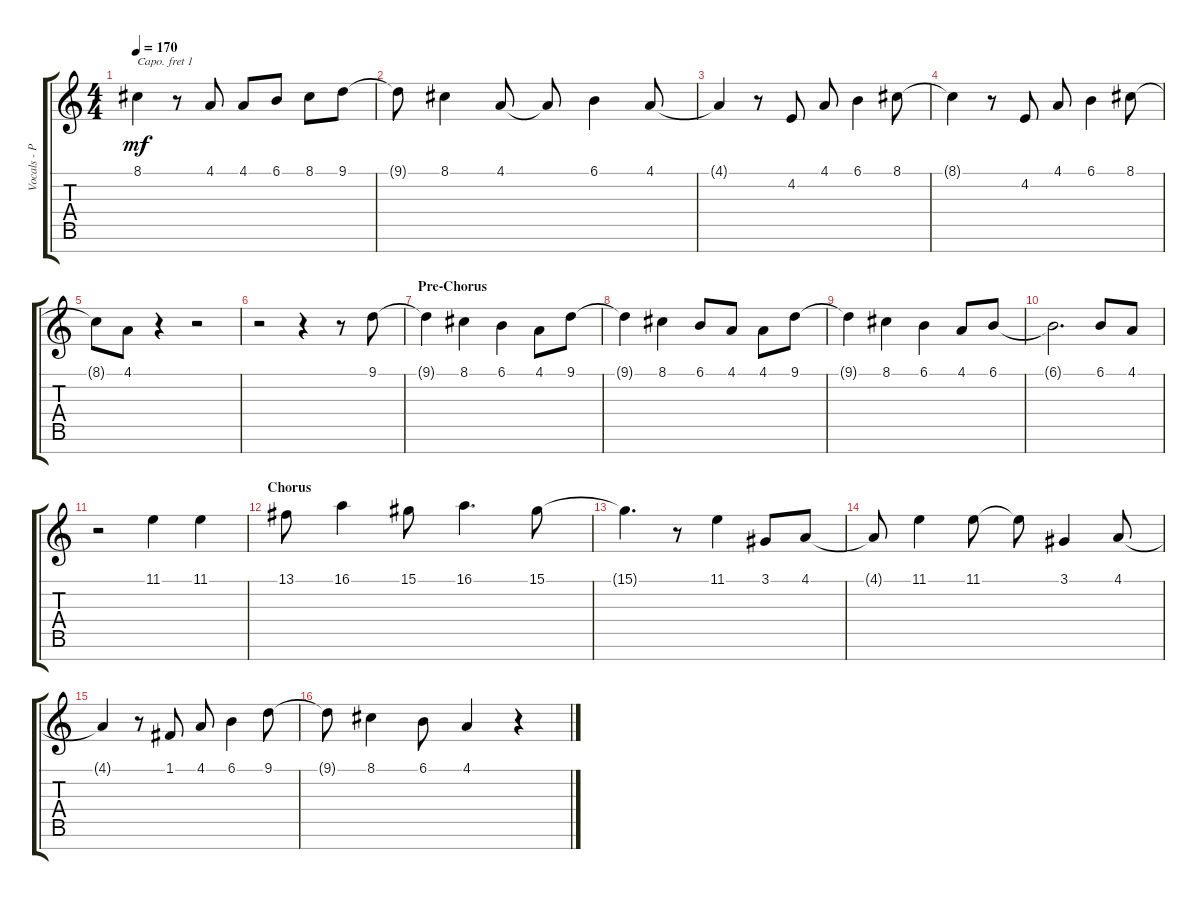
\track ("Vocals - Pierre Bouvier" "Vocals - P") {instrument synthbrass2}
\staff {score tabs}
\capo 1
\tuning (E4 B3 G3 D3 A2 E2 B1) {hide}
\ts (4 4)
\tempo 170
\clef g2
\ks c
8.1{t}.4{dy mf} r.8 4.1.8 4.1.8 6.1.8 8.1.8 9.1.8 |
9.1{t}.8 8.1.4 4.1.8 4.1{t}.8 6.1.4 4.1.8 |
4.1{t}.4 r.8 4.2.8 4.1.8 6.1.4 8.1.8 |
8.1{t}.4 r.8 4.2.8 4.1.8 6.1.4 8.1.8 |
8.1{t}.8 4.1.8 r.4 r.2 |
r.2 r.4 r.8 9.1.8 |
\section ("" "Pre-Chorus")
9.1{t}.4 8.1.4 6.1.4 4.1.8 9.1.8 |
9.1{t}.4 8.1.4 6.1.8 4.1.8 4.1.8 9.1.8 |
9.1{t}.4 8.1.4 6.1.4 4.1.8 6.1.8 |
6.1{t}.2{d} 6.1.8 4.1.8 |
r.2 11.1.4 11.1.4 |
\section ("" "Chorus")
13.1.8 16.1.4 15.1.8 16.1.4{d} 15.1.8 |
15.1{t}.4{d} r.8 11.1.4 3.1.8 4.1.8 |
4.1{t}.8 11.1.4 11.1.8 11.1{t}.8 3.1.4 4.1.8 |
4.1{t}.4 r.8 1.1.8 4.1.8 6.1.4 9.1.8 |
9.1{t}.8 8.1.4 6.1.8 4.1.4 r.4
